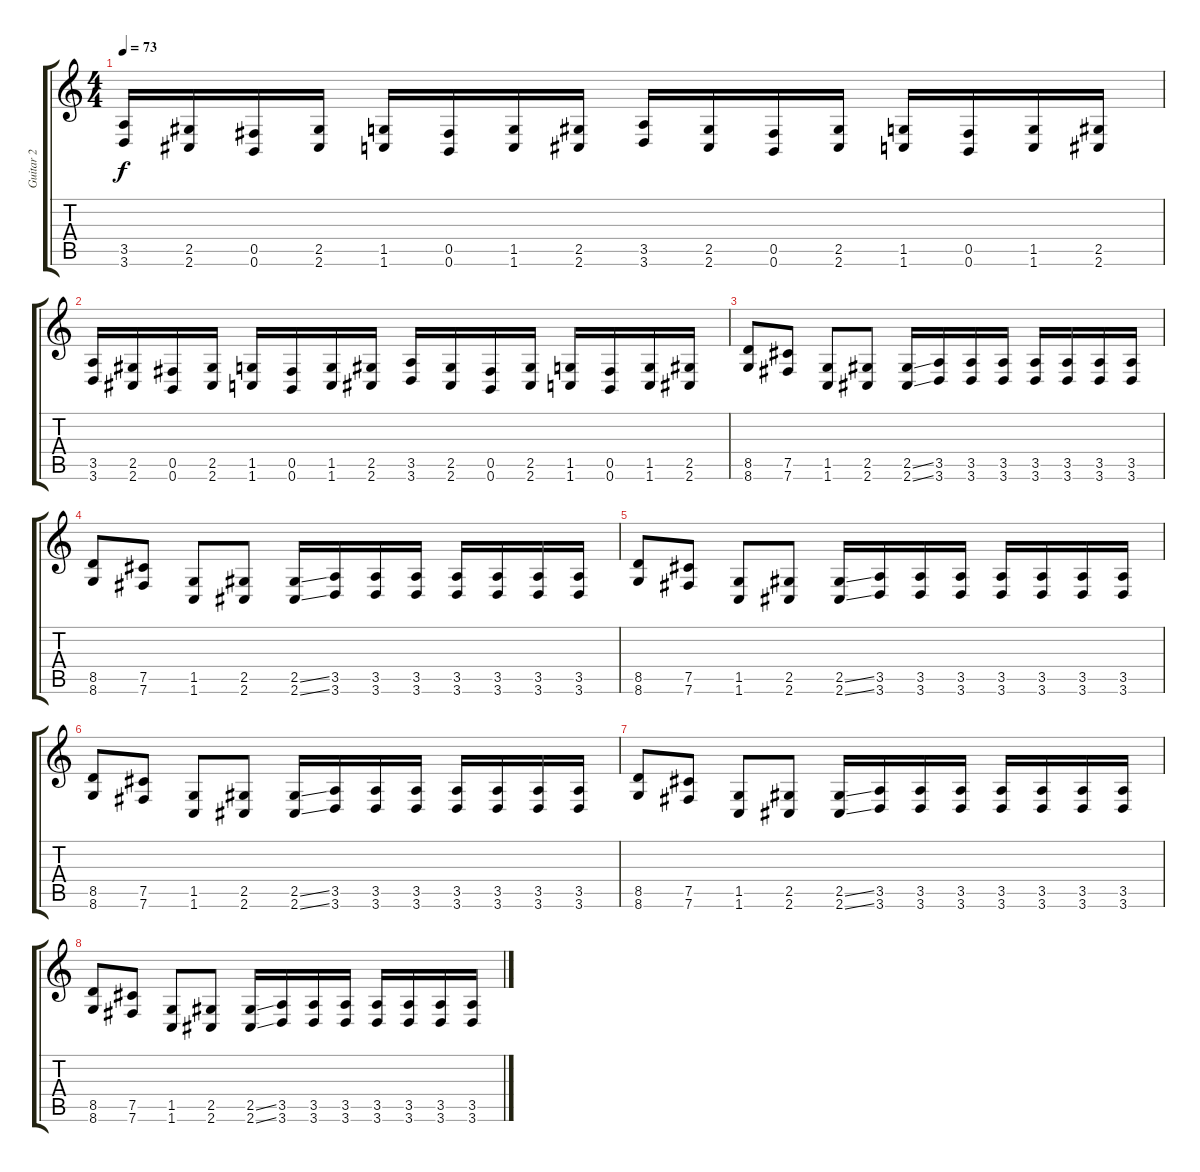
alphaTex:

\track ("Guitar 2" "Guitar 2") {instrument overdrivenguitar}
\staff {score tabs}
\tuning (Db4 Ab3 E3 B2 Gb2 B1) {hide}
\ts (4 4)
\tempo 73
\clef g2
\ks c
(3.5 3.6).16{dy f} (2.5 2.6).16 (0.5 0.6).16 (2.5 2.6).16 (1.5 1.6).16 (0.5 0.6).16 (1.5 1.6).16 (2.5 2.6).16 (3.5 3.6).16 (2.5 2.6).16 (0.5 0.6).16 (2.5 2.6).16 (1.5 1.6).16 (0.5 0.6).16 (1.5 1.6).16 (2.5 2.6).16 |
(3.5 3.6).16 (2.5 2.6).16 (0.5 0.6).16 (2.5 2.6).16 (1.5 1.6).16 (0.5 0.6).16 (1.5 1.6).16 (2.5 2.6).16 (3.5 3.6).16 (2.5 2.6).16 (0.5 0.6).16 (2.5 2.6).16 (1.5 1.6).16 (0.5 0.6).16 (1.5 1.6).16 (2.5 2.6).16 |
(8.5 8.6).8 (7.5 7.6).8 (1.5 1.6).8 (2.5 2.6).8 (2.5{ss} 2.6{ss}).16 (3.5 3.6).16 (3.5 3.6).16 (3.5 3.6).16 (3.5 3.6).16 (3.5 3.6).16 (3.5 3.6).16 (3.5 3.6).16 |
(8.5 8.6).8 (7.5 7.6).8 (1.5 1.6).8 (2.5 2.6).8 (2.5{ss} 2.6{ss}).16 (3.5 3.6).16 (3.5 3.6).16 (3.5 3.6).16 (3.5 3.6).16 (3.5 3.6).16 (3.5 3.6).16 (3.5 3.6).16 |
(8.5 8.6).8 (7.5 7.6).8 (1.5 1.6).8 (2.5 2.6).8 (2.5{ss} 2.6{ss}).16 (3.5 3.6).16 (3.5 3.6).16 (3.5 3.6).16 (3.5 3.6).16 (3.5 3.6).16 (3.5 3.6).16 (3.5 3.6).16 |
(8.5 8.6).8 (7.5 7.6).8 (1.5 1.6).8 (2.5 2.6).8 (2.5{ss} 2.6{ss}).16 (3.5 3.6).16 (3.5 3.6).16 (3.5 3.6).16 (3.5 3.6).16 (3.5 3.6).16 (3.5 3.6).16 (3.5 3.6).16 |
(8.5 8.6).8 (7.5 7.6).8 (1.5 1.6).8 (2.5 2.6).8 (2.5{ss} 2.6{ss}).16 (3.5 3.6).16 (3.5 3.6).16 (3.5 3.6).16 (3.5 3.6).16 (3.5 3.6).16 (3.5 3.6).16 (3.5 3.6).16 |
(8.5 8.6).8 (7.5 7.6).8 (1.5 1.6).8 (2.5 2.6).8 (2.5{ss} 2.6{ss}).16 (3.5 3.6).16 (3.5 3.6).16 (3.5 3.6).16 (3.5 3.6).16 (3.5 3.6).16 (3.5 3.6).16 (3.5 3.6).16
